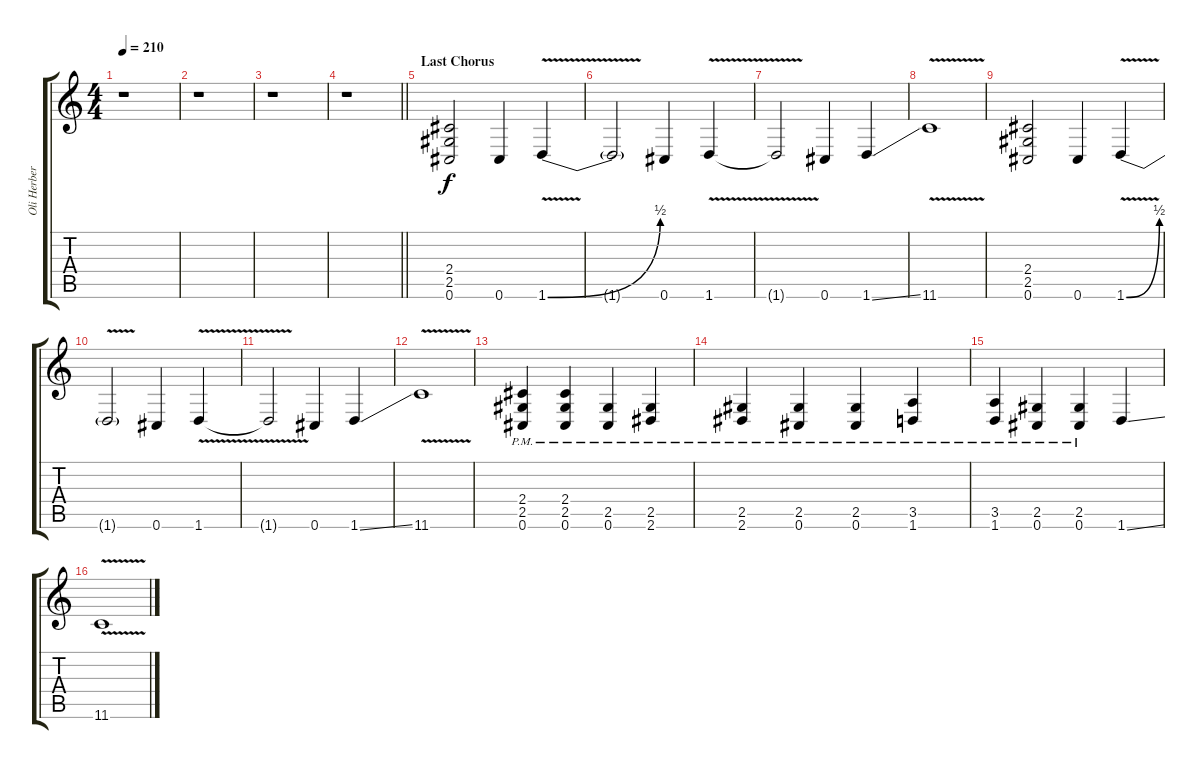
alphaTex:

\track ("Oli Herbert" "Oli Herber") {instrument overdrivenguitar}
\staff {score tabs}
\tuning (Db4 Ab3 E3 B2 Gb2 Db2) {hide}
\ts (4 4)
\tempo 210
\clef g2
\ks c
r.1{dy f} |
r.1 |
r.1 |
\barLineRight lightlight
r.1 |
\section ("" "Last Chorus")
(2.4 2.5 0.6).2 0.6.4 1.6{be (bend 0 0 60 2) v}.4 |
1.6{t}.2 0.6.4 1.6{v}.4 |
1.6{t}.2 0.6.4 1.6{ss}.4 |
11.6{v}.1 |
(2.4 2.5 0.6).2 0.6.4 1.6{be (bend 0 0 60 2) v}.4 |
1.6{t}.2 0.6.4 1.6{v}.4 |
1.6{t}.2 0.6.4 1.6{ss}.4 |
11.6{v}.1 |
(2.4{pm} 2.5{pm} 0.6{pm}).4 (2.4{pm} 2.5{pm} 0.6{pm}).4 (2.5{pm} 0.6{pm}).4 (2.5{pm} 2.6{pm}).4 |
(2.5{pm} 2.6{pm}).4 (2.5{pm} 0.6{pm}).4 (2.5{pm} 0.6{pm}).4 (3.5{pm} 1.6{pm}).4 |
(3.5{pm} 1.6{pm}).4 (2.5{pm} 0.6{pm}).4 (2.5{pm} 0.6{pm}).4 1.6{ss}.4 |
11.6{v}.1
